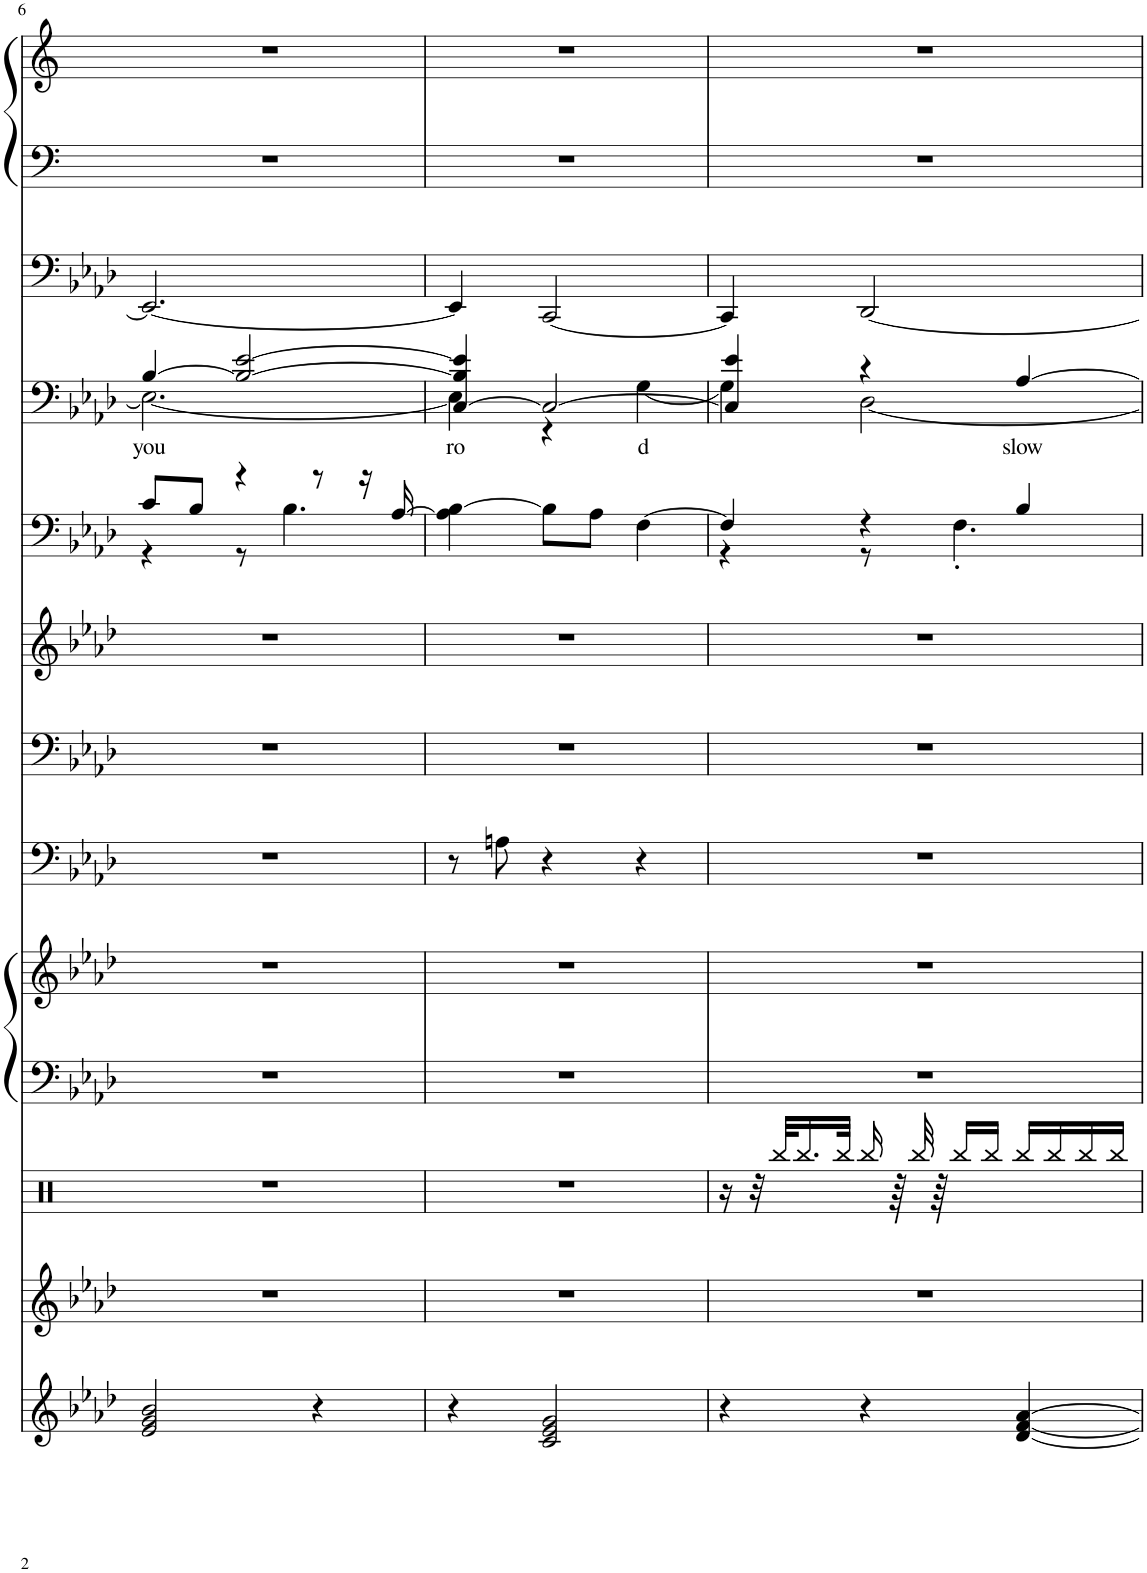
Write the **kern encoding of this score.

**kern	**kern	**kern	**kern	**kern	**kern	**kern	**kern	**kern	**kern	**text	**kern	**kern	**kern
*part11	*part10	*part9	*part8	*part8	*part7	*part6	*part5	*part4	*part3	*part3	*part2	*part1	*part1
*staff13	*staff12	*staff11	*staff10	*staff9	*staff8	*staff7	*staff6	*staff5	*staff4	*staff4	*staff3	*staff2	*staff1
*I"Grand Piano	*I"Brass Section	*I"Percussion	*I"E.Piano	*	*I"GtrFret Noise	*I"Strings 1	*I"Trumpet	*I"Alto Sax	*I"Jazz Guitar	*	*I"Acoustic Bass	*I"Grand Piano, untitled	*
*I'Pno	*I'Brs	*	*I'E.Pno	*	*	*I'Str	*I'Tpt	*I'A Sax	*	*	*I'Ac b	*I'Pno	*
!!LO:PB:g=z
*clefG2	*clefG2	*clefX	*clefF4	*clefG2	*clefF4	*clefF4	*clefG2	*clefF4	*clefF4	*	*clefF4	*clefF4	*clefG2
*	*	*	*	*	*	*	*Trd1c2	*Trd5c9	*	*	*	*	*
*k[b-e-a-d-]	*k[b-e-a-d-]	*k[]	*k[b-e-a-d-]	*k[b-e-a-d-]	*k[b-e-a-d-]	*k[b-e-a-d-]	*k[b-e-a-d-]	*k[b-e-a-d-]	*k[b-e-a-d-]	*	*k[b-e-a-d-]	*k[b-e-a-d-]	*k[b-e-a-d-]
*M3/4	*M3/4	*M3/4	*M3/4	*M3/4	*M3/4	*M3/4	*M3/4	*M3/4	*M3/4	*	*M3/4	*M3/4	*M3/4
=6	=6	=6	=6	=6	=6	=6	=6	=6	=6	=6	=6	=6	=6
*	*	*	*	*	*	*	*	*^	*	*	*	*	*
!	!	!	!	!	!	!	!	!	!	!	!LO:LY:b	!	!	!
*	*	*	*	*	*	*	*	*	*	*^	*	*	*	*
2e-/ 2g/ 2b-/	2.r	2.r	2.r	2.r	2.r	2.r	2.r	8c/L	4r	[4B-/	2.E-\_	you	2.EE-/_	2.r	2.r
.	.	.	.	.	.	.	.	8B-/J	.	.	.	.	.	.	.
.	.	.	.	.	.	.	.	4r	8r	2B-/_ [2e-/	.	.	.	.	.
.	.	.	.	.	.	.	.	.	4.B-\	.	.	.	.	.	.
4r	.	.	.	.	.	.	.	8r	.	.	.	.	.	.	.
.	.	.	.	.	.	.	.	16r	.	.	.	.	.	.	.
.	.	.	.	.	.	.	.	[16A-/	.	.	.	.	.	.	.
*	*	*	*	*	*	*	*	*v	*v	*	*	*	*	*	*
=7	=7	=7	=7	=7	=7	=7	=7	=7	=7	=7	=7	=7	=7	=7
!	!	!	!	!	!	!	!	!	!	!	!LO:LY:b	!	!	!
4r	2.r	2.r	2.r	2.r	8r	2.r	2.r	4A-\] [4B-\	[4C/ 4B-/] 4e-/]	4E-\]	ro	4EE-/]	2.r	2.r
.	.	.	.	.	8An\	.	.	.	.	.	.	.	.	.
2c/ 2e-/ 2g/	.	.	.	.	4r	.	.	8B-\L]	2C/_	4r	.	[2CC/	.	.
.	.	.	.	.	.	.	.	8A-\J	.	.	.	.	.	.
!	!	!	!	!	!	!	!	!	!	!	!LO:LY:b	!	!	!
.	.	.	.	.	4r	.	.	[4F\	.	[4G\	d	.	.	.
=8	=8	=8	=8	=8	=8	=8	=8	=8	=8	=8	=8	=8	=8	=8
*	*	*	*	*	*	*	*	*^	*	*	*	*	*	*
4r	2.r	16r	2.r	2.r	2.r	2.r	2.r	4F/]	4r	4C/] 4e-/	4G\]	.	4CC/]	2.r	2.r
.	.	32r	.	.	.	.	.	.	.	.	.	.	.	.	.
.	.	32Rbb/KLL	.	.	.	.	.	.	.	.	.	.	.	.	.
.	.	16.Rbb/	.	.	.	.	.	.	.	.	.	.	.	.	.
.	.	32Rbb/JJk	.	.	.	.	.	.	.	.	.	.	.	.	.
4r	.	16Rbb/	.	.	.	.	.	4r	8r	4r	[2D-\	.	[2DD-/	.	.
.	.	64r	.	.	.	.	.	.	.	.	.	.	.	.	.
.	.	32Rbb/	.	.	.	.	.	.	.	.	.	.	.	.	.
.	.	64r	.	.	.	.	.	.	.	.	.	.	.	.	.
.	.	16Rbb/LL	.	.	.	.	.	.	4.F'\	.	.	.	.	.	.
.	.	16Rbb/JJ	.	.	.	.	.	.	.	.	.	.	.	.	.
!	!	!	!	!	!	!	!	!	!	!	!	!LO:LY:b	!	!	!
[4d-/ [4f/ [4a-/	.	16Rbb/LL	.	.	.	.	.	4B-/	.	[4A-/	.	slow	.	.	.
.	.	16Rbb/	.	.	.	.	.	.	.	.	.	.	.	.	.
.	.	16Rbb/	.	.	.	.	.	.	.	.	.	.	.	.	.
.	.	16Rbb/JJ	.	.	.	.	.	.	.	.	.	.	.	.	.
*	*	*	*	*	*	*	*	*v	*v	*	*	*	*	*	*
*	*	*	*	*	*	*	*	*	*v	*v	*	*	*	*
=	=	=	=	=	=	=	=	=	=	=	=	=	=
*-	*-	*-	*-	*-	*-	*-	*-	*-	*-	*-	*-	*-	*-
